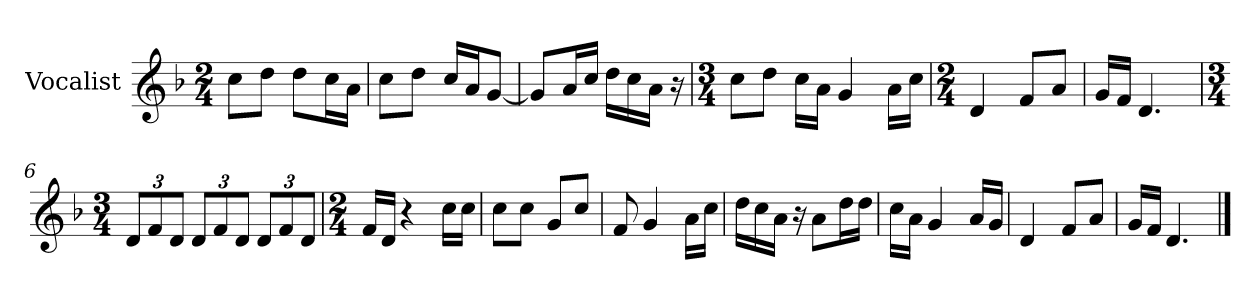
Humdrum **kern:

**kern
*part1
*staff1
*I"Vocalist
*k[b-]
*F:
*M2/4
=
8ccL
8ddJ
8ddL
16ccL
16aJJ
=1
8ccL
8ddJ
16ccLL
16aJ
[8gJ
=2
8gL]
16aL
16ccJJ
16ddLL
16cc
16aJJ
16r
=3
*M3/4
8ccL
8ddJ
16ccLL
16aJJ
4g
16aLL
16ccJJ
=4
*M2/4
4d
8fL
8aJ
=5
16gLL
16fJJ
4.d
=6
*M3/4
12dL
12f
12dJ
12dL
12f
12dJ
12dL
12f
12dJ
=7
*M2/4
16fLL
16dJJ
4r
16ccLL
16ccJJ
=8
8ccL
8ccJ
8gL
8ccJ
=9
8f
4g
16aLL
16ccJJ
=10
16ddLL
16cc
16aJJ
16r
8aL
16ddL
16ddJJ
=11
16ccLL
16aJJ
4g
16aLL
16gJJ
=12
4d
8fL
8aJ
=13
16gLL
16fJJ
4.d
==
*-
